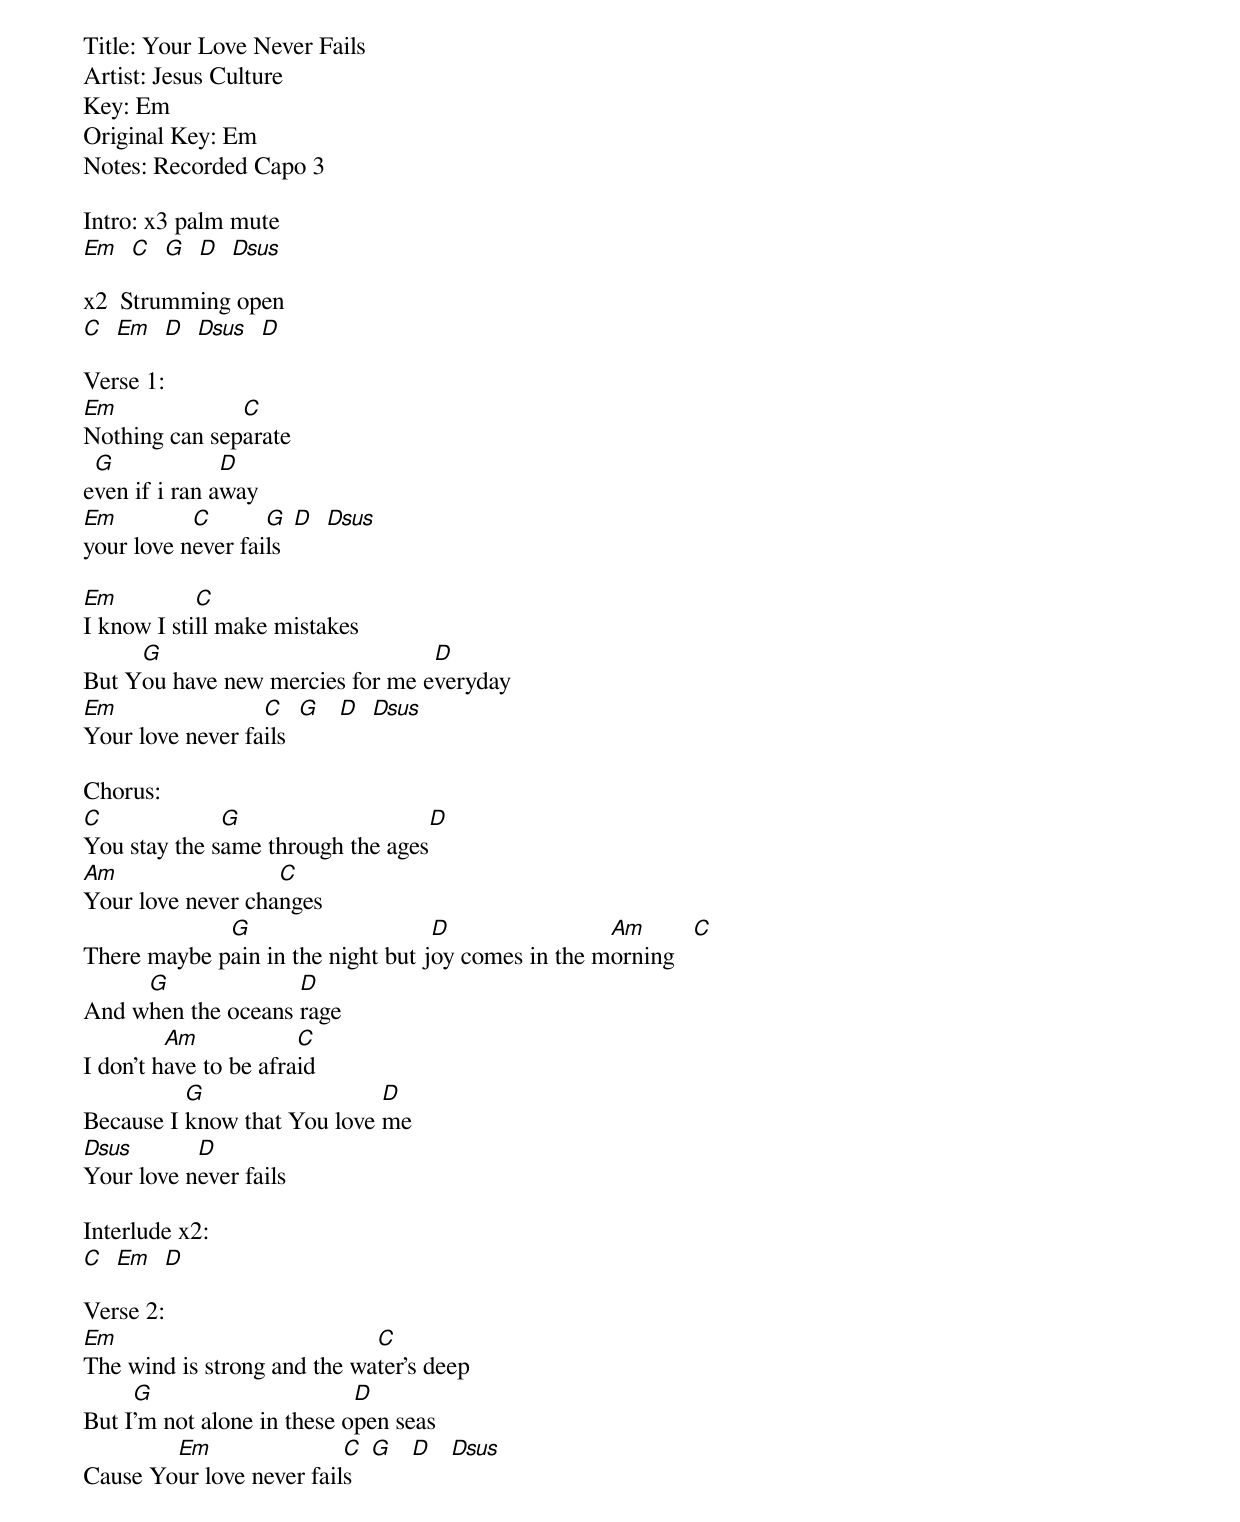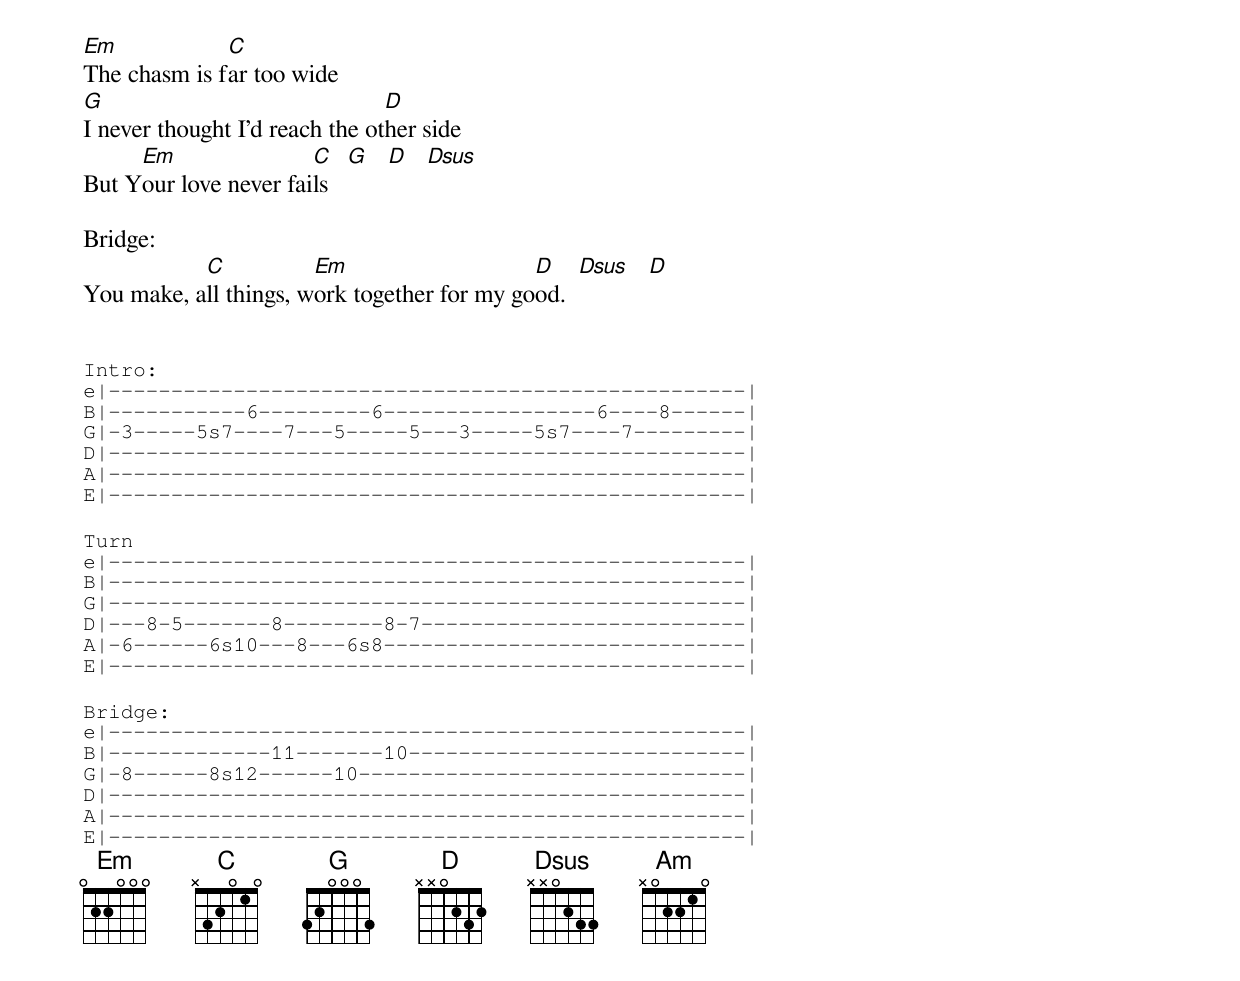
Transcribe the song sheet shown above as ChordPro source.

Title: Your Love Never Fails
Artist: Jesus Culture
Key: Em
Original Key: Em
Notes: Recorded Capo 3

Intro: x3 palm mute
[Em]  [C]  [G]  [D]  [Dsus]

x2  Strumming open
[C]  [Em]  [D]  [Dsus]  [D]

Verse 1:
[Em]Nothing can sep[C]arate
e[G]ven if i ran a[D]way
[Em]your love n[C]ever fai[G]ls  [D]  [Dsus]

[Em]I know I sti[C]ll make mistakes
But Y[G]ou have new mercies for me e[D]veryday
[Em]Your love never fa[C]ils  [G]   [D]  [Dsus]

Chorus:
[C]You stay the s[G]ame through the ages[D]
[Am]Your love never cha[C]nges
There maybe p[G]ain in the night but j[D]oy comes in the m[Am]orning   [C]
And w[G]hen the oceans [D]rage
I don't h[Am]ave to be afra[C]id
Because I [G]know that You love [D]me
[Dsus]Your love n[D]ever fails

Interlude x2:
[C]  [Em]  [D]

Verse 2:
[Em]The wind is strong and the wa[C]ter's deep
But I[G]'m not alone in these o[D]pen seas
Cause Yo[Em]ur love never fail[C]s   [G]   [D]   [Dsus]
[Em]The chasm is f[C]ar too wide
[G]I never thought I'd reach the ot[D]her side
But Y[Em]our love never fai[C]ls   [G]   [D]   [Dsus]

Bridge:
You make, a[C]ll things, w[Em]ork together for my go[D]od.  [Dsus]   [D]


{sot}
Intro:
e|---------------------------------------------------|
B|-----------6---------6-----------------6----8------|
G|-3-----5s7----7---5-----5---3-----5s7----7---------|
D|---------------------------------------------------|
A|---------------------------------------------------|
E|---------------------------------------------------|
{eot}

{sot}
Turn
e|---------------------------------------------------|
B|---------------------------------------------------|
G|---------------------------------------------------|
D|---8-5-------8--------8-7--------------------------|
A|-6------6s10---8---6s8-----------------------------|
E|---------------------------------------------------|
{eot}

{sot}
Bridge:
e|---------------------------------------------------|
B|-------------11-------10---------------------------|
G|-8------8s12------10-------------------------------|
D|---------------------------------------------------|
A|---------------------------------------------------|
E|---------------------------------------------------|
{eot}
